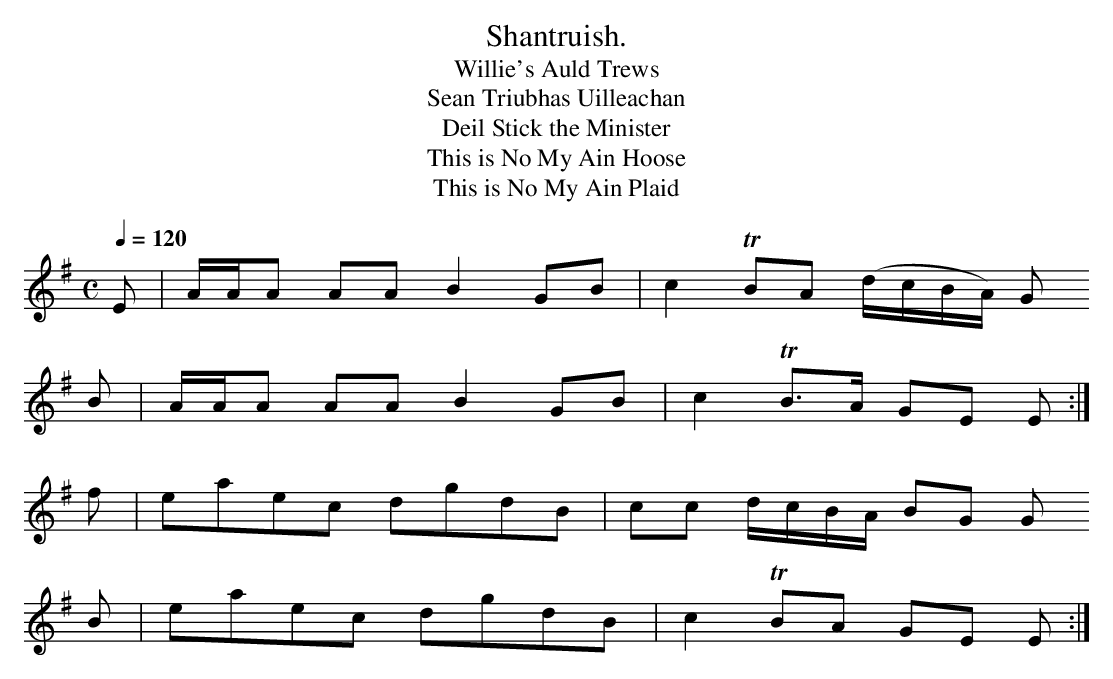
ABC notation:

X:1
T:Shantruish.
T:Willie's Auld Trews
T:Sean Triubhas Uilleachan
T:Deil Stick the Minister
T:This is No My Ain Hoose
T:This is No My Ain Plaid
M:C
L:1/8
Q:1/4=120
K:E minor
E|A/A/A AA B2GB|c2 TBA      (d/c/B/A/) G
B|A/A/A AA B2GB|c2 TB>A      GE        E:|
f|eaec     dgdB|cc  d/c/B/A/ BG        G
B|eaec     dgdB|c2 TBA       GE        E:|
